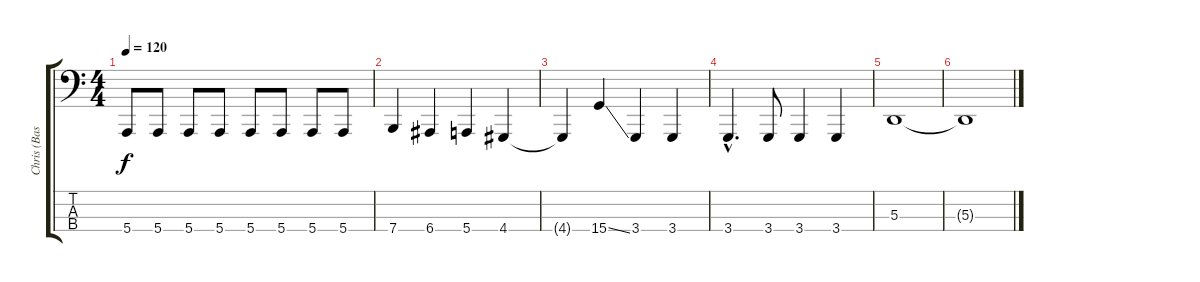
\track ("Chris (Bass)" "Chris (Bas") {instrument lead2sawtooth}
\staff {score tabs}
\tuning (G2 D2 A1 E1) {hide}
\ts (4 4)
\tempo 120
\clef f4
\ks c
5.4.8{dy f} 5.4.8 5.4.8 5.4.8 5.4.8 5.4.8 5.4.8 5.4.8 |
7.4.4 6.4.4 5.4.4 4.4.4 |
4.4{t}.4 15.4{ss}.4 3.4.4 3.4.4 |
3.4{hac}.4{d} 3.4.8 3.4.4 3.4.4 |
5.3.1 |
5.3{t}.1
